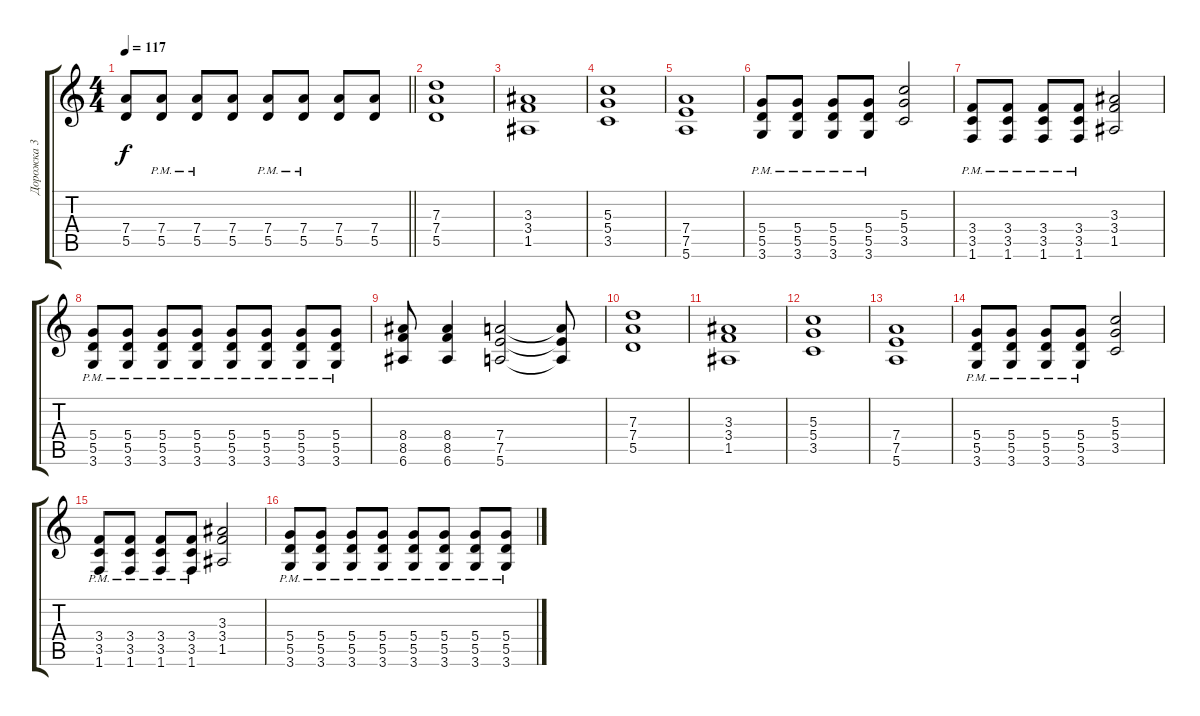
\track ("Дорожка 3" "Дорожка 3") {instrument overdrivenguitar}
\staff {score tabs}
\tuning (E4 B3 G3 D3 A2 E2) {hide}
\ts (4 4)
\tempo 117
\clef g2
\barLineRight lightlight
\ks c
(7.4 5.5).8{dy f} (7.4{pm} 5.5{pm}).8 (7.4{pm} 5.5{pm}).8 (7.4 5.5).8 (7.4{pm} 5.5{pm}).8 (7.4{pm} 5.5{pm}).8 (7.4 5.5).8 (7.4 5.5).8 |
(7.3 7.4 5.5).1 |
(3.3 3.4 1.5).1 |
(5.3 5.4 3.5).1 |
(7.4 7.5 5.6).1 |
(5.4{pm} 5.5{pm} 3.6{pm}).8 (5.4{pm} 5.5{pm} 3.6{pm}).8 (5.4{pm} 5.5{pm} 3.6{pm}).8 (5.4{pm} 5.5{pm} 3.6{pm}).8 (5.3 5.4 3.5).2 |
(3.4{pm} 3.5{pm} 1.6{pm}).8 (3.4{pm} 3.5{pm} 1.6{pm}).8 (3.4{pm} 3.5{pm} 1.6{pm}).8 (3.4{pm} 3.5{pm} 1.6{pm}).8 (3.3 3.4 1.5).2 |
(5.4{pm} 5.5{pm} 3.6{pm}).8 (5.4{pm} 5.5{pm} 3.6{pm}).8 (5.4{pm} 5.5{pm} 3.6{pm}).8 (5.4{pm} 5.5{pm} 3.6{pm}).8 (5.4{pm} 5.5{pm} 3.6{pm}).8 (5.4{pm} 5.5{pm} 3.6{pm}).8 (5.4{pm} 5.5{pm} 3.6{pm}).8 (5.4{pm} 5.5{pm} 3.6{pm}).8 |
(8.4 8.5 6.6).8 (8.4 8.5 6.6).4 (7.4 7.5 5.6).2 (7.4{t} 7.5{t} 5.6{t}).8 |
(7.3 7.4 5.5).1 |
(3.3 3.4 1.5).1 |
(5.3 5.4 3.5).1 |
(7.4 7.5 5.6).1 |
(5.4{pm} 5.5{pm} 3.6{pm}).8 (5.4{pm} 5.5{pm} 3.6{pm}).8 (5.4{pm} 5.5{pm} 3.6{pm}).8 (5.4{pm} 5.5{pm} 3.6{pm}).8 (5.3 5.4 3.5).2 |
(3.4{pm} 3.5{pm} 1.6{pm}).8 (3.4{pm} 3.5{pm} 1.6{pm}).8 (3.4{pm} 3.5{pm} 1.6{pm}).8 (3.4{pm} 3.5{pm} 1.6{pm}).8 (3.3 3.4 1.5).2 |
(5.4{pm} 5.5{pm} 3.6{pm}).8 (5.4{pm} 5.5{pm} 3.6{pm}).8 (5.4{pm} 5.5{pm} 3.6{pm}).8 (5.4{pm} 5.5{pm} 3.6{pm}).8 (5.4{pm} 5.5{pm} 3.6{pm}).8 (5.4{pm} 5.5{pm} 3.6{pm}).8 (5.4{pm} 5.5{pm} 3.6{pm}).8 (5.4{pm} 5.5{pm} 3.6{pm}).8
